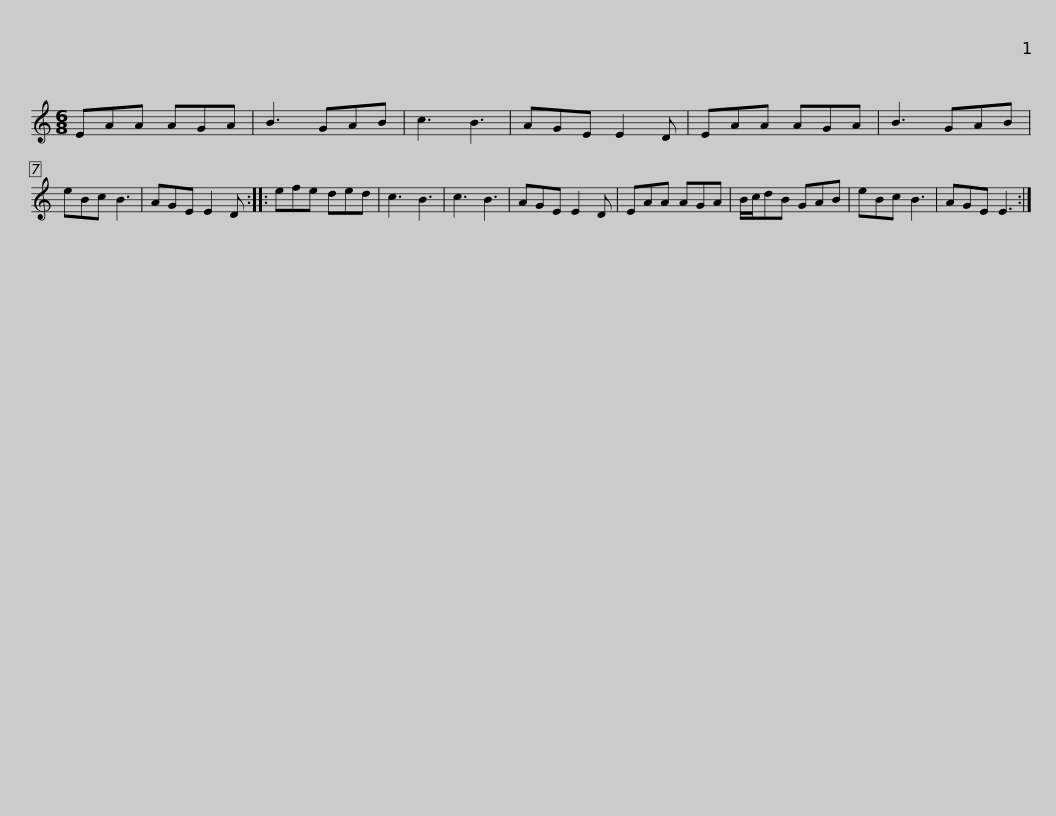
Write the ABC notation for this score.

X:1
L:1/8
M:6/8
I:linebreak $
K:C
V:1 treble
V:1
 EAA AGA | B3 GAB | c3 B3 | AGE E2 D | EAA AGA | %5
 B3 GAB | eBc B3 | AGE E2 D ::$ efe ded | c3 B3 | %10
 c3 B3 | AGE E2 D | EAA AGA | B/c/dB GAB | eBc B3 | %15
 AGE E3 :| %16
